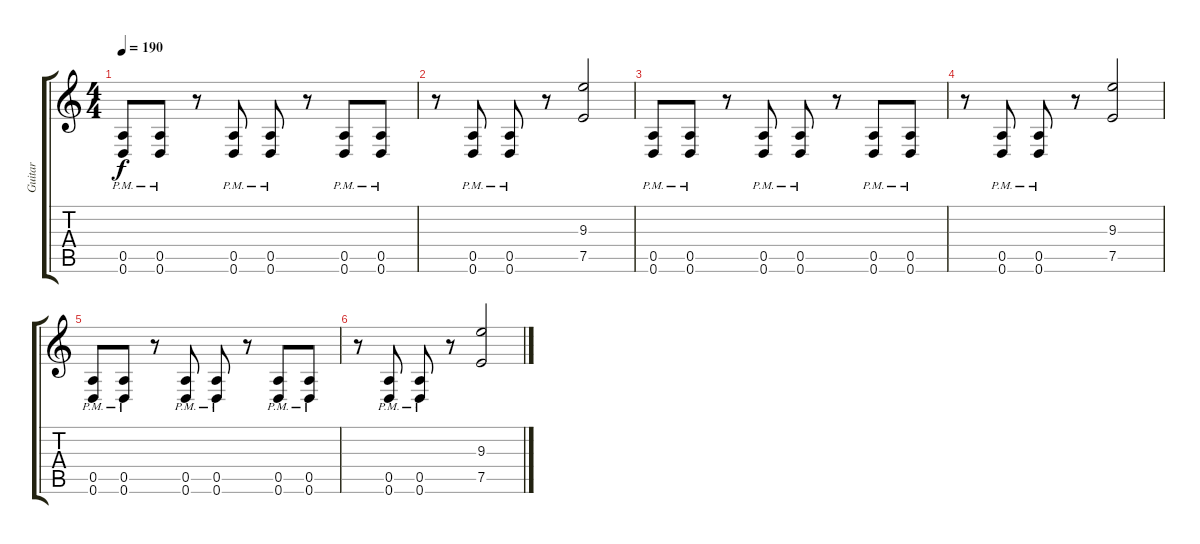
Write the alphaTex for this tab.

\track ("Guitar" "Guitar") {instrument overdrivenguitar}
\staff {score tabs}
\tuning (E4 B3 G3 D3 A2 D2) {hide}
\ts (4 4)
\tempo 190
\clef g2
\ks c
(0.5{pm} 0.6{pm}).8{dy f} (0.5{pm} 0.6{pm}).8 r.8 (0.5{pm} 0.6{pm}).8 (0.5{pm} 0.6{pm}).8 r.8 (0.5{pm} 0.6{pm}).8 (0.5{pm} 0.6{pm}).8 |
r.8 (0.5{pm} 0.6{pm}).8 (0.5{pm} 0.6{pm}).8 r.8 (9.3 7.5).2 |
(0.5{pm} 0.6{pm}).8 (0.5{pm} 0.6{pm}).8 r.8 (0.5{pm} 0.6{pm}).8 (0.5{pm} 0.6{pm}).8 r.8 (0.5{pm} 0.6{pm}).8 (0.5{pm} 0.6{pm}).8 |
r.8 (0.5{pm} 0.6{pm}).8 (0.5{pm} 0.6{pm}).8 r.8 (9.3 7.5).2 |
(0.5{pm} 0.6{pm}).8 (0.5{pm} 0.6{pm}).8 r.8 (0.5{pm} 0.6{pm}).8 (0.5{pm} 0.6{pm}).8 r.8 (0.5{pm} 0.6{pm}).8 (0.5{pm} 0.6{pm}).8 |
r.8 (0.5{pm} 0.6{pm}).8 (0.5{pm} 0.6{pm}).8 r.8 (9.3 7.5).2
